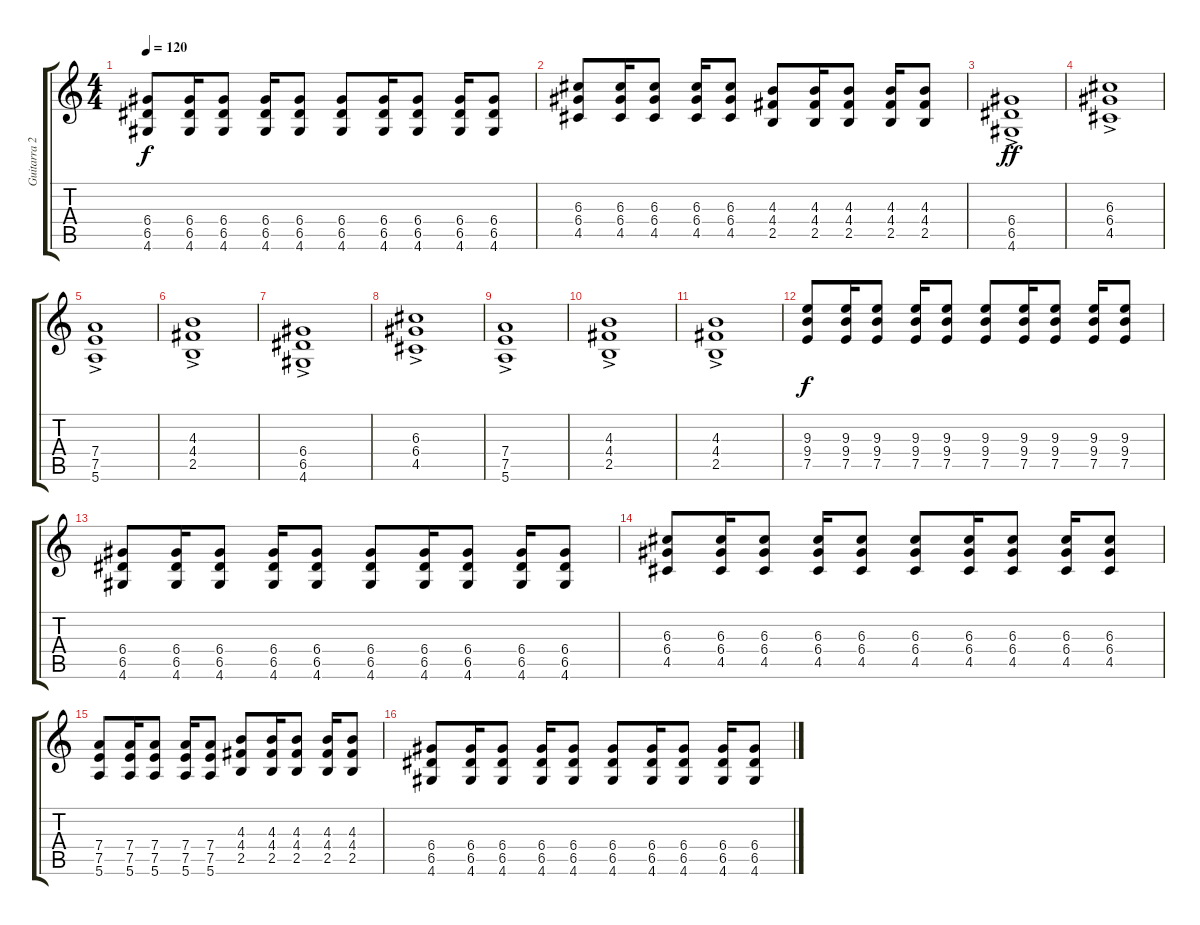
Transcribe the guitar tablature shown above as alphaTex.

\track ("Guitarra 2 (Alexis Korfiatis)" "Guitarra 2") {instrument distortionguitar}
\staff {score tabs}
\tuning (E4 B3 G3 D3 A2 E2) {hide}
\ts (4 4)
\tempo 120
\clef g2
\ks c
(6.4 6.5 4.6).8{dy f} (6.4 6.5 4.6).16 (6.4 6.5 4.6).8 (6.4 6.5 4.6).16 (6.4 6.5 4.6).8 (6.4 6.5 4.6).8 (6.4 6.5 4.6).16 (6.4 6.5 4.6).8 (6.4 6.5 4.6).16 (6.4 6.5 4.6).8 |
(6.3 6.4 4.5).8 (6.3 6.4 4.5).16 (6.3 6.4 4.5).8 (6.3 6.4 4.5).16 (6.3 6.4 4.5).8 (4.3 4.4 2.5).8 (4.3 4.4 2.5).16 (4.3 4.4 2.5).8 (4.3 4.4 2.5).16 (4.3 4.4 2.5).8 |
(6.4{ac} 6.5 4.6).1{dy ff} |
(6.3{ac} 6.4 4.5).1 |
(7.4{ac} 7.5 5.6).1 |
(4.3 4.4{ac} 2.5).1 |
(6.4{ac} 6.5 4.6).1 |
(6.3{ac} 6.4 4.5).1 |
(7.4{ac} 7.5 5.6).1 |
(4.3 4.4{ac} 2.5).1 |
(4.3 4.4{ac} 2.5).1 |
(9.3 9.4 7.5).8{dy f} (9.3 9.4 7.5).16 (9.3 9.4 7.5).8 (9.3 9.4 7.5).16 (9.3 9.4 7.5).8 (9.3 9.4 7.5).8 (9.3 9.4 7.5).16 (9.3 9.4 7.5).8 (9.3 9.4 7.5).16 (9.3 9.4 7.5).8 |
(6.4 6.5 4.6).8 (6.4 6.5 4.6).16 (6.4 6.5 4.6).8 (6.4 6.5 4.6).16 (6.4 6.5 4.6).8 (6.4 6.5 4.6).8 (6.4 6.5 4.6).16 (6.4 6.5 4.6).8 (6.4 6.5 4.6).16 (6.4 6.5 4.6).8 |
(6.3 6.4 4.5).8 (6.3 6.4 4.5).16 (6.3 6.4 4.5).8 (6.3 6.4 4.5).16 (6.3 6.4 4.5).8 (6.3 6.4 4.5).8 (6.3 6.4 4.5).16 (6.3 6.4 4.5).8 (6.3 6.4 4.5).16 (6.3 6.4 4.5).8 |
(7.4 7.5 5.6).8 (7.4 7.5 5.6).16 (7.4 7.5 5.6).8 (7.4 7.5 5.6).16 (7.4 7.5 5.6).8 (4.3 4.4 2.5).8 (4.3 4.4 2.5).16 (4.3 4.4 2.5).8 (4.3 4.4 2.5).16 (4.3 4.4 2.5).8 |
(6.4 6.5 4.6).8 (6.4 6.5 4.6).16 (6.4 6.5 4.6).8 (6.4 6.5 4.6).16 (6.4 6.5 4.6).8 (6.4 6.5 4.6).8 (6.4 6.5 4.6).16 (6.4 6.5 4.6).8 (6.4 6.5 4.6).16 (6.4 6.5 4.6).8
